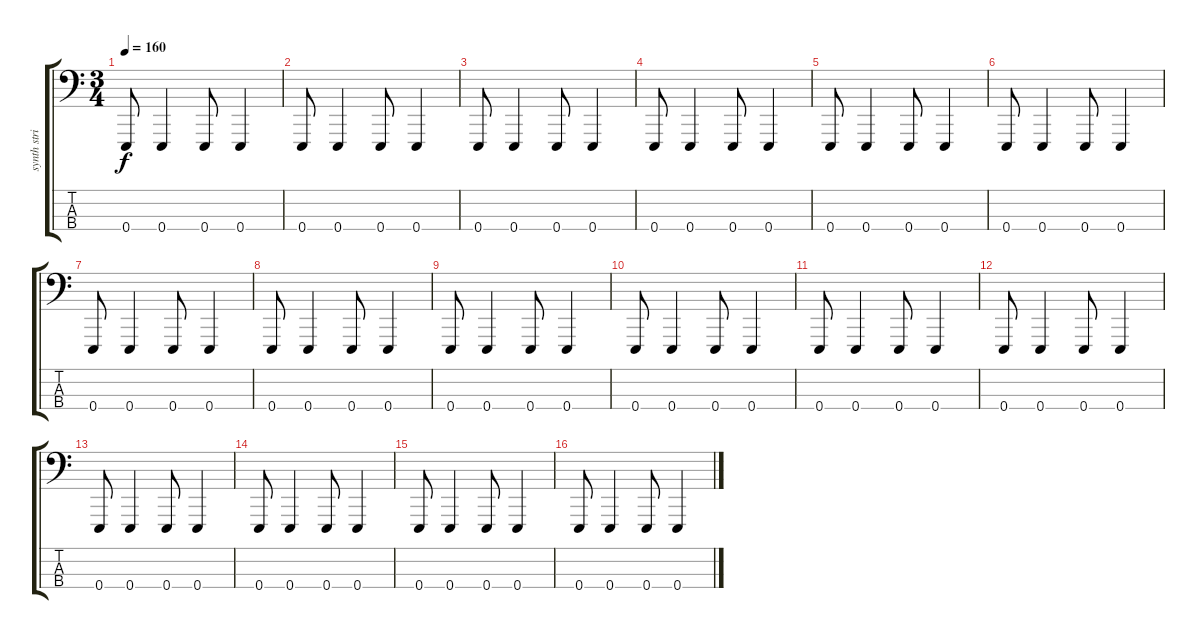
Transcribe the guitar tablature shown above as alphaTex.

\track ("synth string" "synth stri") {instrument synthstrings1}
\staff {score tabs}
\tuning (G2 D2 A1 E1) {hide}
\ts (3 4)
\tempo 160
\clef f4
\ks c
0.4.8{dy f} 0.4.4 0.4.8 0.4.4 |
0.4.8 0.4.4 0.4.8 0.4.4 |
0.4.8 0.4.4 0.4.8 0.4.4 |
0.4.8 0.4.4 0.4.8 0.4.4 |
0.4.8 0.4.4 0.4.8 0.4.4 |
0.4.8 0.4.4 0.4.8 0.4.4 |
0.4.8 0.4.4 0.4.8 0.4.4 |
0.4.8 0.4.4 0.4.8 0.4.4 |
0.4.8 0.4.4 0.4.8 0.4.4 |
0.4.8 0.4.4 0.4.8 0.4.4 |
0.4.8 0.4.4 0.4.8 0.4.4 |
0.4.8 0.4.4 0.4.8 0.4.4 |
0.4.8 0.4.4 0.4.8 0.4.4 |
0.4.8 0.4.4 0.4.8 0.4.4 |
0.4.8 0.4.4 0.4.8 0.4.4 |
0.4.8 0.4.4 0.4.8 0.4.4
